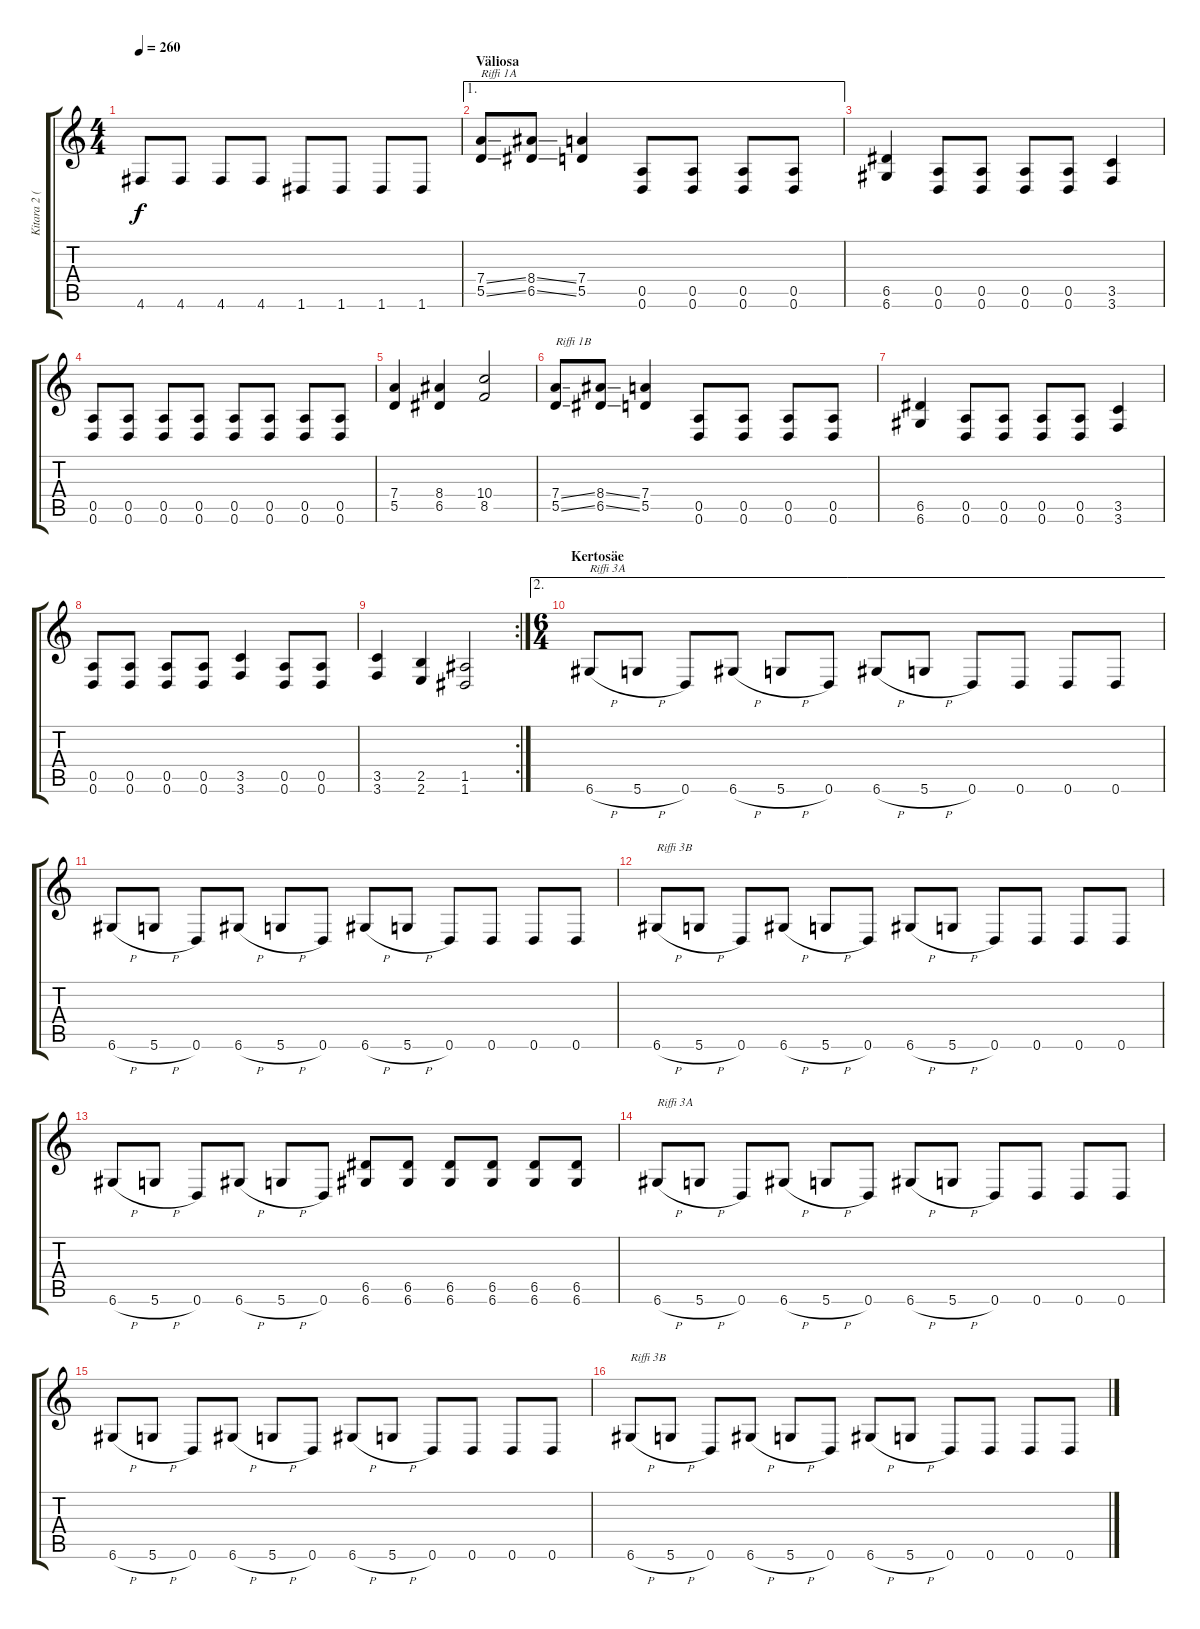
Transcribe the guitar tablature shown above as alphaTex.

\track ("Kitara 2 (Tuomo)" "Kitara 2 (") {instrument distortionguitar}
\staff {score tabs}
\tuning (E4 B3 G3 D3 A2 D2) {hide}
\ts (4 4)
\tempo 260
\clef g2
\ks c
4.6.8{dy f} 4.6.8 4.6.8 4.6.8 1.6.8 1.6.8 1.6.8 1.6.8 |
\ae 1
\section ("" "Väliosa")
(7.4{ss} 5.5{ss}).8{txt "Riffi 1A"} (8.4{ss} 6.5{ss}).8 (7.4 5.5).4 (0.5 0.6).8 (0.5 0.6).8 (0.5 0.6).8 (0.5 0.6).8 |
(6.5 6.6).4 (0.5 0.6).8 (0.5 0.6).8 (0.5 0.6).8 (0.5 0.6).8 (3.5 3.6).4 |
(0.5 0.6).8 (0.5 0.6).8 (0.5 0.6).8 (0.5 0.6).8 (0.5 0.6).8 (0.5 0.6).8 (0.5 0.6).8 (0.5 0.6).8 |
(7.4 5.5).4 (8.4 6.5).4 (10.4 8.5).2 |
(7.4{ss} 5.5{ss}).8{txt "Riffi 1B"} (8.4{ss} 6.5{ss}).8 (7.4 5.5).4 (0.5 0.6).8 (0.5 0.6).8 (0.5 0.6).8 (0.5 0.6).8 |
(6.5 6.6).4 (0.5 0.6).8 (0.5 0.6).8 (0.5 0.6).8 (0.5 0.6).8 (3.5 3.6).4 |
(0.5 0.6).8 (0.5 0.6).8 (0.5 0.6).8 (0.5 0.6).8 (3.5 3.6).4 (0.5 0.6).8 (0.5 0.6).8 |
\rc 2
(3.5 3.6).4 (2.5 2.6).4 (1.5 1.6).2 |
\ae 2
\ts (6 4)
\section ("" "Kertosäe")
6.6{h}.8{txt "Riffi 3A"} 5.6{h}.8 0.6.8 6.6{h}.8 5.6{h}.8 0.6.8 6.6{h}.8 5.6{h}.8 0.6.8 0.6.8 0.6.8 0.6.8 |
6.6{h}.8 5.6{h}.8 0.6.8 6.6{h}.8 5.6{h}.8 0.6.8 6.6{h}.8 5.6{h}.8 0.6.8 0.6.8 0.6.8 0.6.8 |
6.6{h}.8{txt "Riffi 3B"} 5.6{h}.8 0.6.8 6.6{h}.8 5.6{h}.8 0.6.8 6.6{h}.8 5.6{h}.8 0.6.8 0.6.8 0.6.8 0.6.8 |
6.6{h}.8 5.6{h}.8 0.6.8 6.6{h}.8 5.6{h}.8 0.6.8 (6.5 6.6).8 (6.5 6.6).8 (6.5 6.6).8 (6.5 6.6).8 (6.5 6.6).8 (6.5 6.6).8 |
6.6{h}.8{txt "Riffi 3A"} 5.6{h}.8 0.6.8 6.6{h}.8 5.6{h}.8 0.6.8 6.6{h}.8 5.6{h}.8 0.6.8 0.6.8 0.6.8 0.6.8 |
6.6{h}.8 5.6{h}.8 0.6.8 6.6{h}.8 5.6{h}.8 0.6.8 6.6{h}.8 5.6{h}.8 0.6.8 0.6.8 0.6.8 0.6.8 |
6.6{h}.8{txt "Riffi 3B"} 5.6{h}.8 0.6.8 6.6{h}.8 5.6{h}.8 0.6.8 6.6{h}.8 5.6{h}.8 0.6.8 0.6.8 0.6.8 0.6.8
